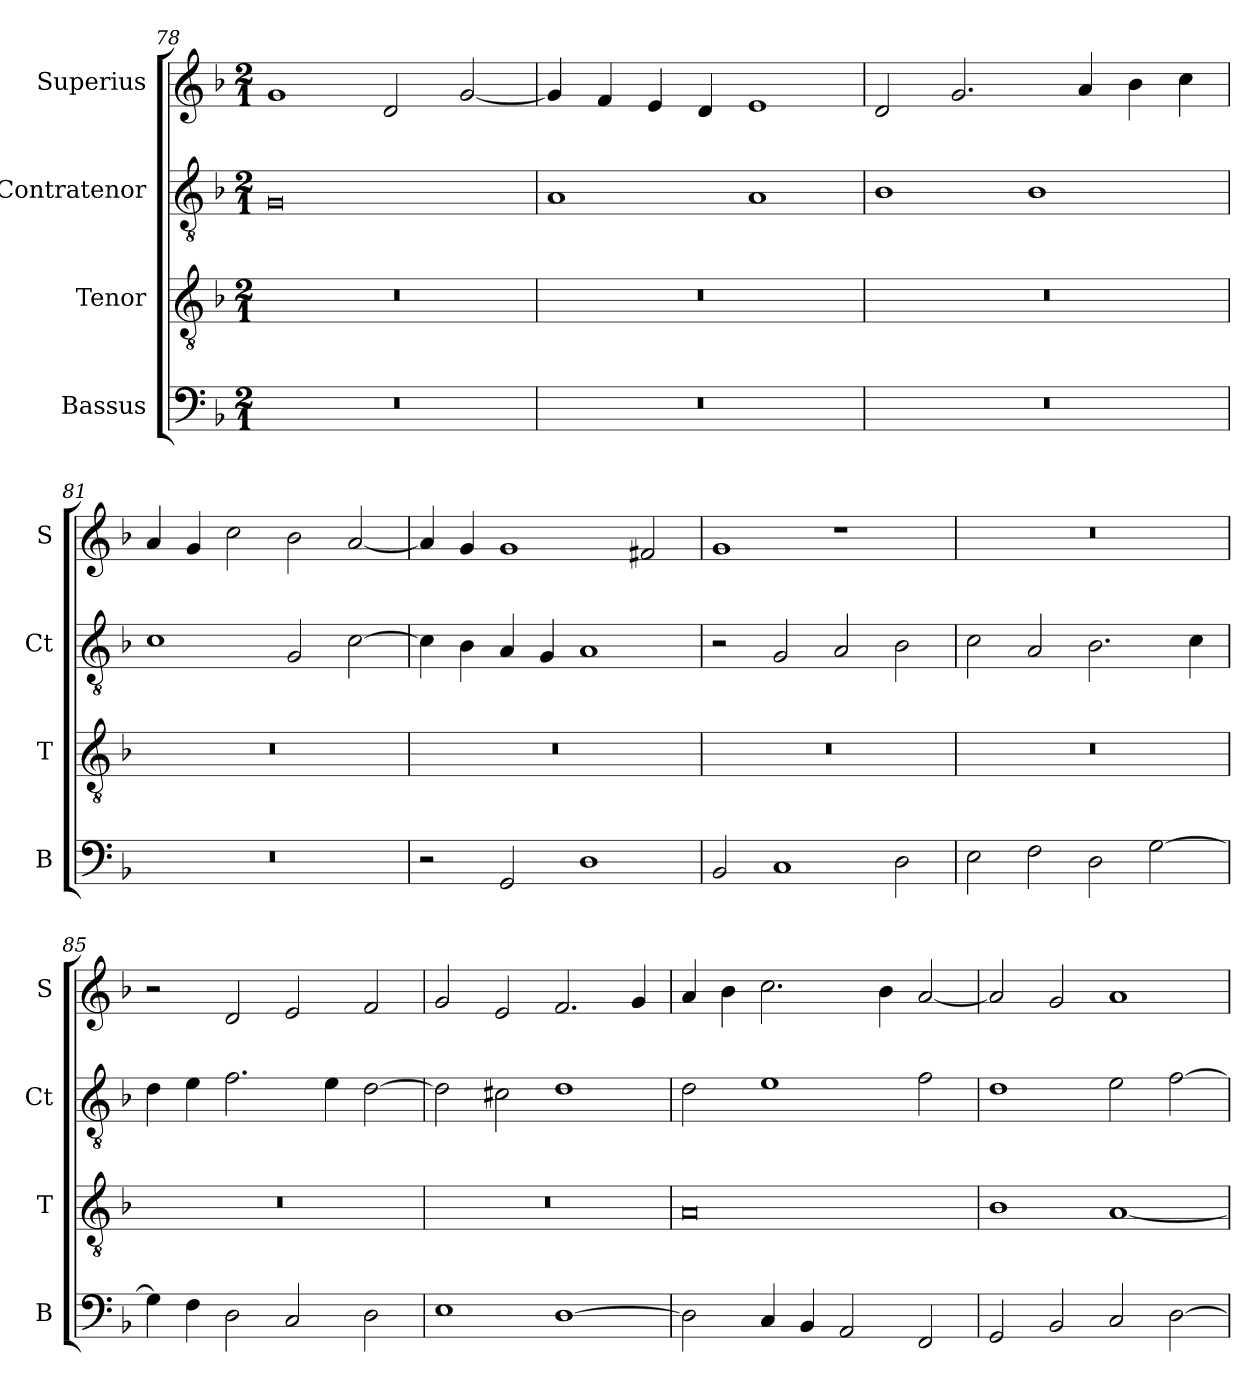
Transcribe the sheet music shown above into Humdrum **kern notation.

**kern	**kern	**kern	**kern
*part4	*part3	*part2	*part1
*staff4	*staff3	*staff2	*staff1
*I"Bassus	*I"Tenor	*I"Contratenor	*I"Superius
*I'B	*I'T	*I'Ct	*I'S
*clefF4	*clefGv2	*clefGv2	*clefG2
*k[b-]	*k[b-]	*k[b-]	*k[b-]
*M2/1	*M2/1	*M2/1	*M2/1
=78	=78	=78	=78
0r	0r	0G	1g
.	.	.	2d/
.	.	.	[2g/
=79	=79	=79	=79
0r	0r	1A	4g/]
.	.	.	4f/
.	.	.	4e/
.	.	.	4d/
.	.	1A	1e
=80	=80	=80	=80
0r	0r	1B-	2d/
.	.	.	2.g/
.	.	1B-	.
.	.	.	4a/
.	.	.	4b-\
.	.	.	4cc\
=81	=81	=81	=81
0r	0r	1c	4a/
.	.	.	4g/
.	.	.	2cc\
.	.	2G/	2b-\
.	.	[2c\	[2a/
=82	=82	=82	=82
2r	0r	4c\]	4a/]
.	.	4B-\	4g/
2GG/	.	4A/	1g
.	.	4G/	.
1D	.	1A	.
.	.	.	2f#X/
=83	=83	=83	=83
2BB-/	0r	2r	1g
1C	.	2G/	.
.	.	2A/	1r
2D\	.	2B-\	.
=84	=84	=84	=84
2E\	0r	2c\	0r
2F\	.	2A/	.
2D\	.	2.B-\	.
[2G\	.	.	.
.	.	4c\	.
=85	=85	=85	=85
4G\]	0r	4d\	2r
4F\	.	4e\	.
2D\	.	2.f\	2d/
2C/	.	.	2e/
.	.	4e\	.
2D\	.	[2d\	2f/
=86	=86	=86	=86
1E	0r	2d\]	2g/
.	.	2c#X\	2e/
[1D	.	1d	2.f/
.	.	.	4g/
=87	=87	=87	=87
2D\]	0A	2d\	4a/
.	.	.	4b-\
4C/	.	1e	2.cc\
4BB-/	.	.	.
2AA/	.	.	.
.	.	.	4b-\
2FF/	.	2f\	[2a/
=88	=88	=88	=88
2GG/	1B-	1d	2a/]
2BB-/	.	.	2g/
2C/	[1A	2e\	1a
[2D\	.	[2f\	.
=	=	=	=
*-	*-	*-	*-
